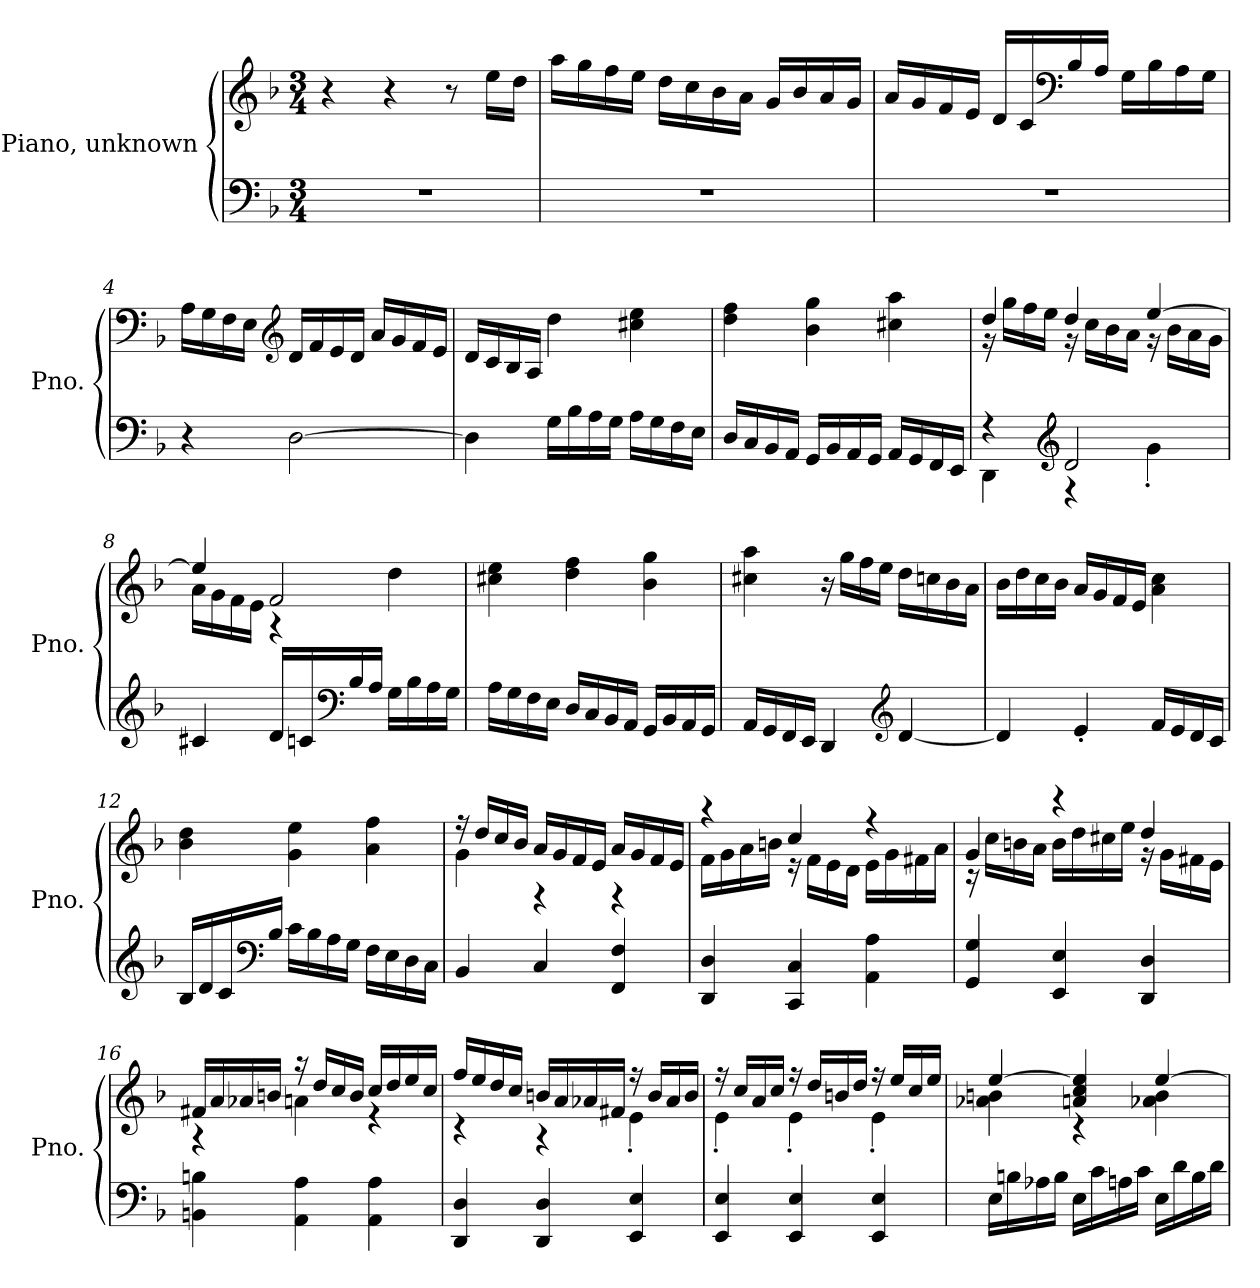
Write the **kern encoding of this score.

**kern	**kern
*part1	*part1
*staff2	*staff1
*I"Piano, unknown	*
*I'Pno.	*
*clefF4	*clefG2
*k[b-]	*k[b-]
*M3/4	*M3/4
*MM145	*MM145
=1	=1
2.r	4r
.	4r
.	8r
.	16ee\LL
.	16dd\JJ
=2	=2
2.r	16aa\LL
.	16gg\
.	16ff\
.	16ee\JJ
.	16dd\LL
.	16cc\
.	16b-\
.	16a\JJ
.	16g/LL
.	16b-/
.	16a/
.	16g/JJ
=3	=3
2.r	16a/LL
.	16g/
.	16f/
.	16e/JJ
.	16d/LL
.	16c/
*	*clefF4
.	16B-/
.	16A/JJ
.	16G\LL
.	16B-\
.	16A\
.	16G\JJ
=4	=4
4r	16A\LL
.	16G\
.	16F\
.	16E\JJ
*	*clefG2
[2D\	16d/LL
.	16f/
.	16e/
.	16d/JJ
.	16a/LL
.	16g/
.	16f/
.	16e/JJ
!!LO:LB:g=z
=5	=5
4D\]	16d/LL
.	16c/
.	16B-/
.	16A/JJ
16G\LL	4dd\
16B-\	.
16A\	.
16G\JJ	.
16A\LL	4cc#X\ 4ee\
16G\	.
16F\	.
16E\JJ	.
=6	=6
16D/LL	4dd\ 4ff\
16C/	.
16BB-/	.
16AA/JJ	.
16GG/LL	4b-\ 4gg\
16BB-/	.
16AA/	.
16GG/JJ	.
16AA/LL	4cc#X\ 4aa\
16GG/	.
16FF/	.
16EE/JJ	.
=7	=7
*^	*^
4r	4DD\	4dd/	16r
.	.	.	16gg\LL
.	.	.	16ff\
.	.	.	16ee\JJ
*clefG2	*	*	*
2d/	4r	4dd/	16r
.	.	.	16cc\LL
.	.	.	16b-\
.	.	.	16a\JJ
.	4g'\	[4ee/	16r
.	.	.	16b-\LL
.	.	.	16a\
.	.	.	16g\JJ
*v	*v	*	*
!!LO:LB:g=z	!!
=8	=8	=8
4c#X/	4ee/]	16a\LL
.	.	16g\
.	.	16f\
.	.	16e\JJ
16d/LL	2f/	4r
16cn/	.	.
*clefF4	*	*
16B-/	.	.
16A/JJ	.	.
16G\LL	.	4dd\
16B-\	.	.
16A\	.	.
16G\JJ	.	.
*	*v	*v
=9	=9
16A\LL	4cc#X\ 4ee\
16G\	.
16F\	.
16E\JJ	.
16D/LL	4dd\ 4ff\
16C/	.
16BB-/	.
16AA/JJ	.
16GG/LL	4b-\ 4gg\
16BB-/	.
16AA/	.
16GG/JJ	.
=10	=10
16AA/LL	4cc#X\ 4aa\
16GG/	.
16FF/	.
16EE/JJ	.
4DD/	16r
.	16gg\LL
.	16ff\
.	16ee\JJ
*clefG2	*
[4d/	16dd\LL
.	16ccn\
.	16b-\
.	16a\JJ
!!LO:LB:g=z
=11	=11
4d/]	16b-\LL
.	16dd\
.	16cc\
.	16b-\JJ
4e'/	16a/LL
.	16g/
.	16f/
.	16e/JJ
16f/LL	4a\ 4cc\
16e/	.
16d/	.
16c/JJ	.
=12	=12
16B-/LL	4b-\ 4dd\
16d/	.
16c/	.
*clefF4	*
16B-/JJ	.
16c\LL	4g\ 4ee\
16B-\	.
16A\	.
16G\JJ	.
16F\LL	4a\ 4ff\
16E\	.
16D\	.
16C\JJ	.
=13	=13
*	*^
4BB-/	16r	4g\
.	16dd/LL	.
.	16cc/	.
.	16b-/JJ	.
4C/	16a/LL	4r
.	16g/	.
.	16f/	.
.	16e/JJ	.
4FF/ 4F/	16a/LL	4r
.	16g/	.
.	16f/	.
.	16e/JJ	.
!!LO:LB:g=z	!!
=14	=14	=14
4DD/ 4D/	4r	16f\LL
.	.	16g\
.	.	16a\
.	.	16bn\JJ
4CC/ 4C/	4cc/	16r
.	.	16f\LL
.	.	16e\
.	.	16d\JJ
4AA\ 4A\	4r	16e\LL
.	.	16g\
.	.	16f#X\
.	.	16a\JJ
=15	=15	=15
4GG/ 4G/	4g/	16r
.	.	16cc\LL
.	.	16bn\
.	.	16a\JJ
4EE/ 4E/	4r	16b\LL
.	.	16dd\
.	.	16cc#X\
.	.	16ee\JJ
4DD/ 4D/	4dd/	16r
.	.	16g\LL
.	.	16f#X\
.	.	16e\JJ
=16	=16	=16
4BBn\ 4Bn\	16f#X/LL	4r
.	16a/	.
.	16a-X/	.
.	16bn/JJ	.
4AA\ 4A\	16r	4an\
.	16dd/LL	.
.	16cc/	.
.	16b/JJ	.
4AA\ 4A\	16cc/LL	4r
.	16dd/	.
.	16ee/	.
.	16cc/JJ	.
!!LO:LB:g=z	!!
=17	=17	=17
4DD/ 4D/	16ff/LL	4r
.	16ee/	.
.	16dd/	.
.	16cc/JJ	.
4DD/ 4D/	16bn/LL	4r
.	16a/	.
.	16a-X/	.
.	16f#X/JJ	.
4EE/ 4E/	16r	4e'\
.	16b/LL	.
.	16a-/	.
.	16b/JJ	.
=18	=18	=18
4EE/ 4E/	16r	4e'\
.	16cc/LL	.
.	16a/	.
.	16cc/JJ	.
4EE/ 4E/	16r	4e'\
.	16dd/LL	.
.	16bn/	.
.	16dd/JJ	.
4EE/ 4E/	16r	4e'\
.	16ee/LL	.
.	16cc/	.
.	16ee/JJ	.
=19	=19	=19
16E\LL	[4ee/	4a-X\ 4bn\
16Bn\	.	.
16A-X\	.	.
16B\JJ	.	.
16E\LL	4an/ 4cc/ 4ee/]	4r
16c\	.	.
16An\	.	.
16c\JJ	.	.
16E\LL	[4ee/	4a-X\ 4b\
16d\	.	.
16B\	.	.
16d\JJ	.	.
*	*v	*v
=	=
*-	*-
